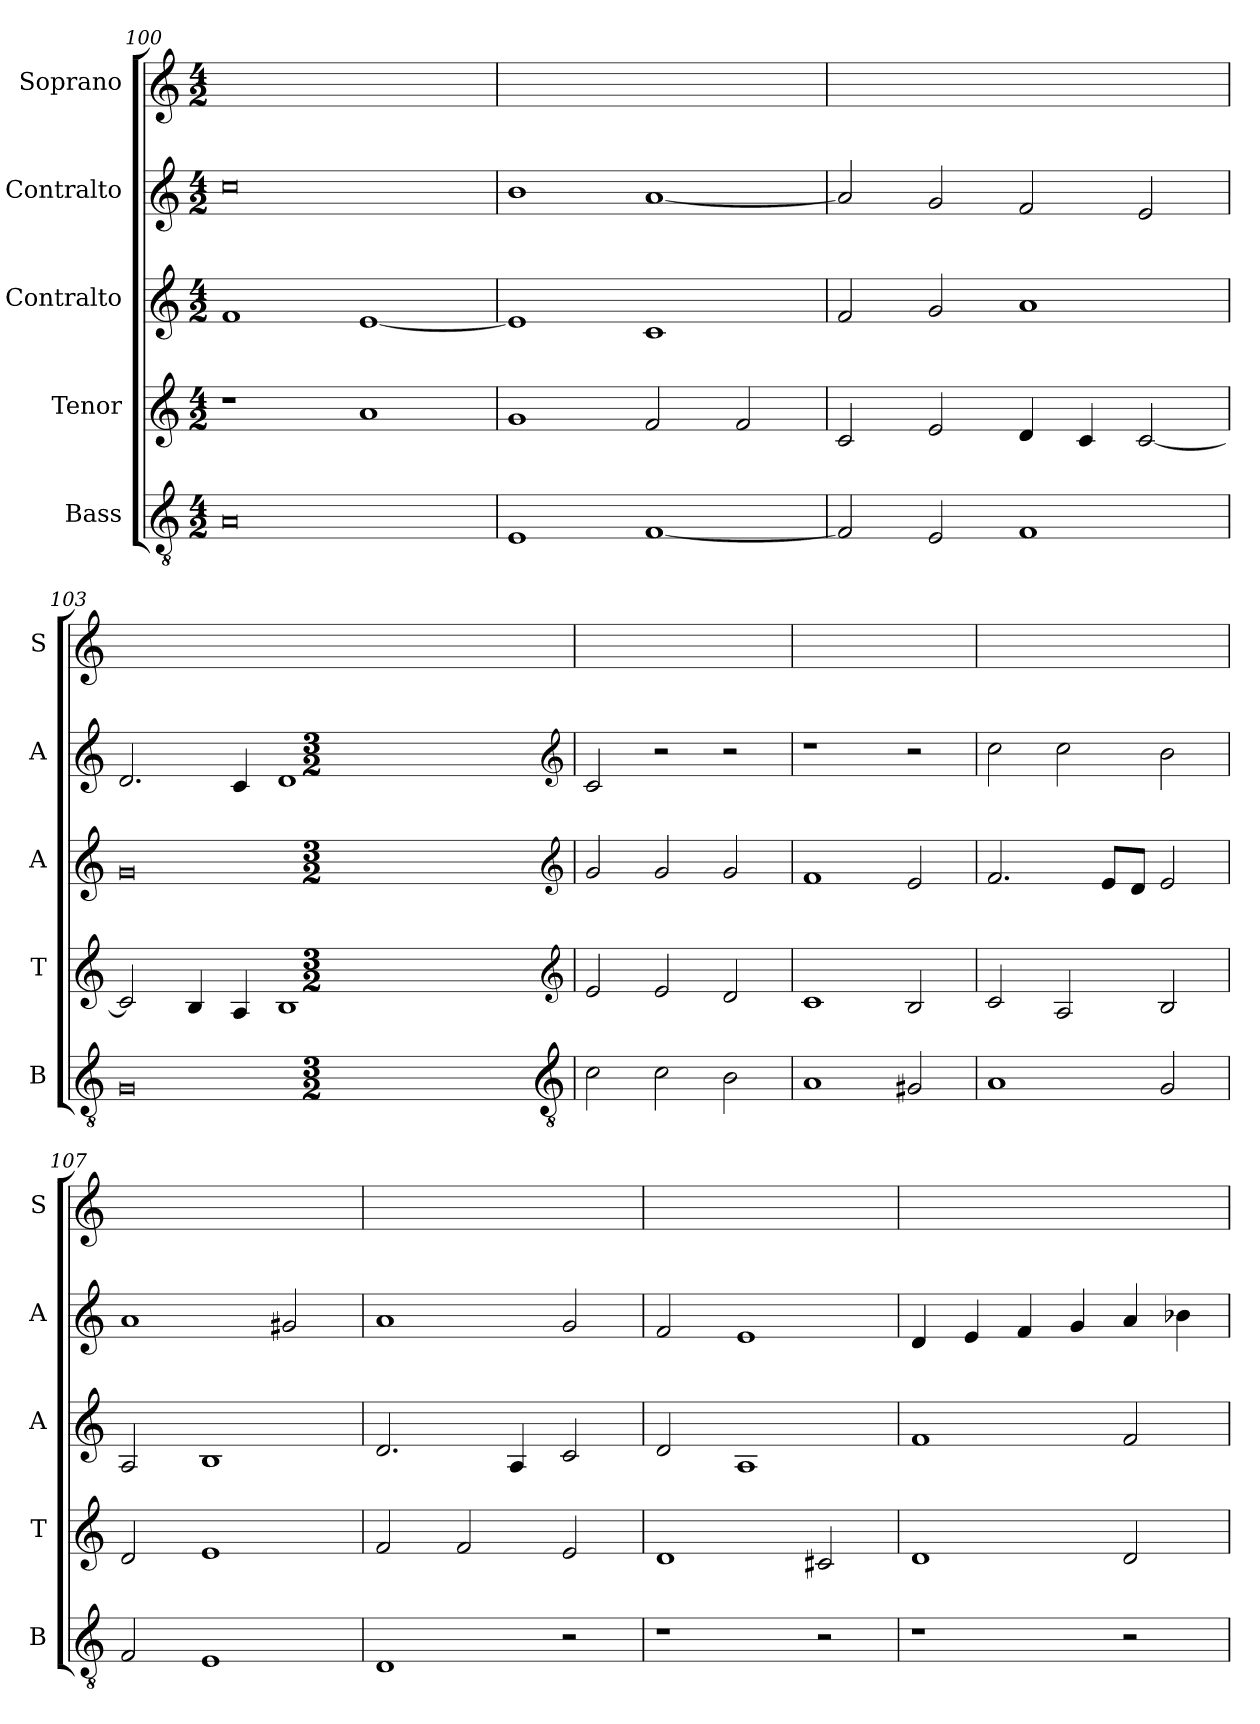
**kern	**kern	**kern	**kern	**kern
*part5	*part4	*part3	*part2	*part1
*staff5	*staff4	*staff3	*staff2	*staff1
*I"Bass	*I"Tenor	*I"Contralto	*I"Contralto	*I"Soprano
*I'B	*I'T	*I'A	*I'A	*I'S
*clefGv2	*clefG2	*clefG2	*clefG2	*clefG2
*k[]	*k[]	*k[]	*k[]	*k[]
*E:phr	*E:phr	*E:phr	*E:phr	*E:phr
*M4/2	*M4/2	*M4/2	*M4/2	*M4/2
=100	=100	=100	=100	=100
0A	1r	1f	0cc	0ryy
.	1a	[1e	.	.
=101	=101	=101	=101	=101
1E	1g	1e]	1b	0ryy
[1F	2f	1c	[1a	.
.	2f	.	.	.
=102	=102	=102	=102	=102
2F]	2c	2f	2a]	0ryy
2E	2e	2g	2g	.
1F	4d	1a	2f	.
.	4c	.	.	.
.	[2c	.	2e	.
=103	=103	=103	=103	=103
0G	2c]	0g	2.d	0ryy
.	4B	.	.	.
.	4A	.	4c	.
.	1B	.	1d	.
*clefGv2	*clefG2	*clefG2	*clefG2	*
*k[]	*k[]	*k[]	*k[]	*
*E:phr	*E:phr	*E:phr	*E:phr	*
*M3/2	*M3/2	*M3/2	*M3/2	*
=104	=104	=104	=104	=104
2c	2e	2g	2c	1.ryy
2c	2e	2g	2r	.
2B	2d	2g	2r	.
=105	=105	=105	=105	=105
1A	1c	1f	1r	1.ryy
2G#X	2B	2e	2r	.
=106	=106	=106	=106	=106
1A	2c	2.f	2cc	1.ryy
.	2A	.	2cc	.
.	.	8e/L	.	.
.	.	8d/J	.	.
2G	2B	2e	2b	.
=107	=107	=107	=107	=107
2F	2d	2A	1a	1.ryy
1E	1e	1B	.	.
.	.	.	2g#X	.
=108	=108	=108	=108	=108
1D	2f	2.d	1a	1.ryy
.	2f	.	.	.
.	.	4A	.	.
2r	2e	2c	2g	.
=109	=109	=109	=109	=109
1r	1d	2d	2f	1.ryy
.	.	1A	1e	.
2r	2c#X	.	.	.
=110	=110	=110	=110	=110
1r	1d	1f	4d	1.ryy
.	.	.	4e	.
.	.	.	4f	.
.	.	.	4g	.
2r	2d	2f	4a	.
.	.	.	4b-X	.
=	=	=	=	=
*-	*-	*-	*-	*-
